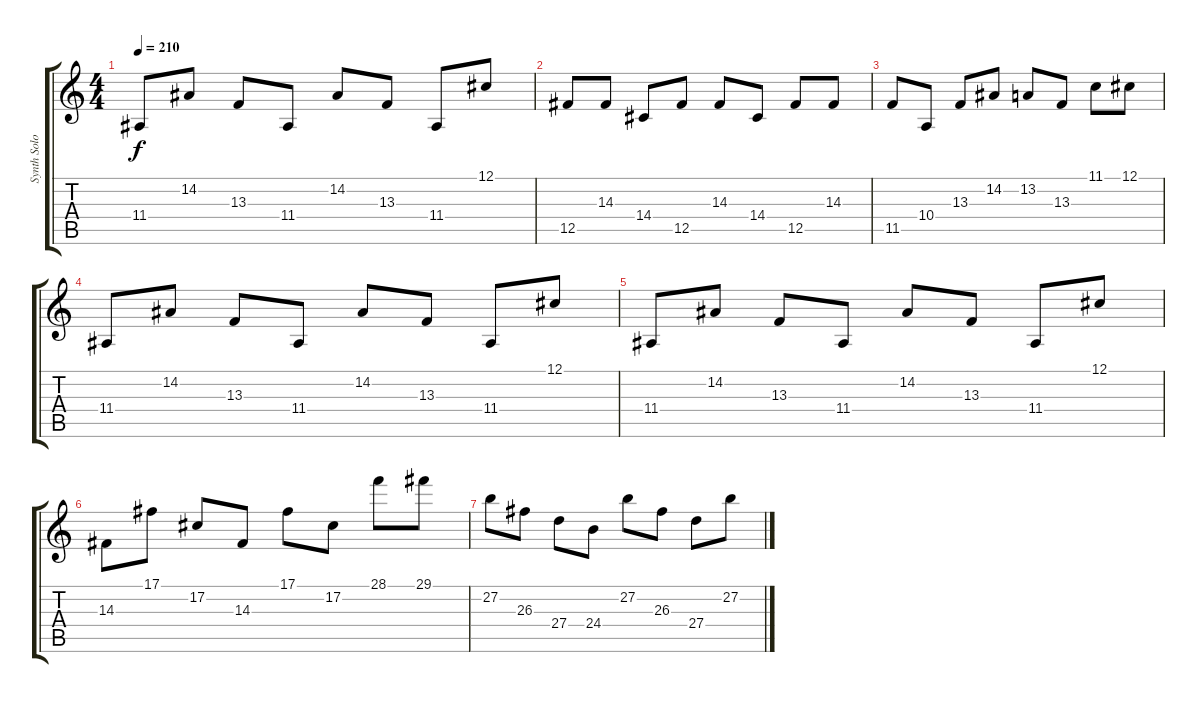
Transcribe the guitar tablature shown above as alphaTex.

\track ("Synth Solo" "Synth Solo") {instrument lead2sawtooth}
\staff {score tabs}
\tuning (Db4 Ab3 E3 B2 Gb3 B1) {hide}
\ts (4 4)
\tempo 210
\clef g2
\ks c
11.4.8{dy f} 14.2.8 13.3.8 11.4.8 14.2.8 13.3.8 11.4.8 12.1.8 |
12.5.8 14.3.8 14.4.8 12.5.8 14.3.8 14.4.8 12.5.8 14.3.8 |
11.5.8 10.4.8 13.3.8 14.2.8 13.2.8 13.3.8 11.1.8 12.1.8 |
11.4.8 14.2.8 13.3.8 11.4.8 14.2.8 13.3.8 11.4.8 12.1.8 |
11.4.8 14.2.8 13.3.8 11.4.8 14.2.8 13.3.8 11.4.8 12.1.8 |
14.3.8 17.1.8 17.2.8 14.3.8 17.1.8 17.2.8 28.1.8 29.1.8 |
27.2.8 26.3.8 27.4.8 24.4.8 27.2.8 26.3.8 27.4.8 27.2.8
